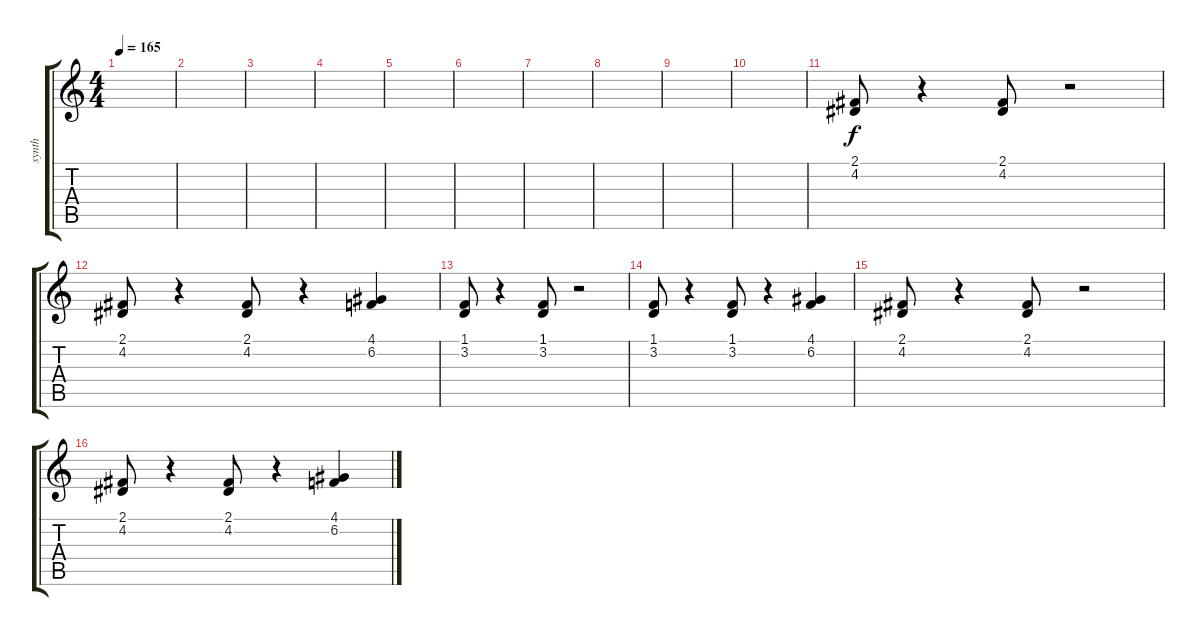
\track ("synth" "synth") {instrument synthstrings1}
\staff {score tabs}
\tuning (E4 B3 G3 D3 A2 E2) {hide}
\ts (4 4)
\tempo 165
\clef g2
\ks c
|
|
|
|
|
|
|
|
|
|
(2.1 4.2).8 r.4 (2.1 4.2).8 r.2 |
(2.1 4.2).8 r.4 (2.1 4.2).8 r.4 (4.1 6.2).4 |
(1.1 3.2).8 r.4 (1.1 3.2).8 r.2 |
(1.1 3.2).8 r.4 (1.1 3.2).8 r.4 (4.1 6.2).4 |
(2.1 4.2).8 r.4 (2.1 4.2).8 r.2 |
(2.1 4.2).8 r.4 (2.1 4.2).8 r.4 (4.1 6.2).4
